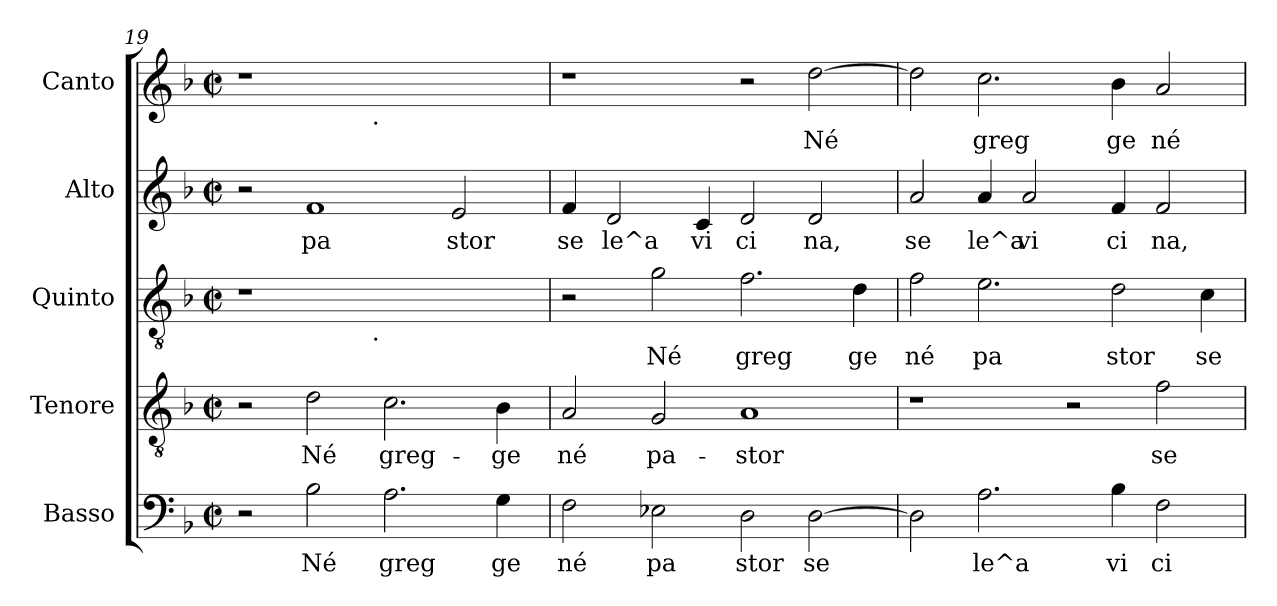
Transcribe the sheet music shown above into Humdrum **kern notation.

**kern	**text	**kern	**text	**kern	**text	**kern	**text	**kern	**text
*part5	*part5	*part4	*part4	*part3	*part3	*part2	*part2	*part1	*part1
*staff5	*staff5	*staff4	*staff4	*staff3	*staff3	*staff2	*staff2	*staff1	*staff1
*I"Basso	*	*I"Tenore	*	*I"Quinto	*	*I"Alto	*	*I"Canto	*
*clefF4	*	*clefGv2	*	*clefGv2	*	*clefG2	*	*clefG2	*
*k[b-]	*	*k[b-]	*	*k[b-]	*	*k[b-]	*	*k[b-]	*
*F:	*	*F:	*	*F:	*	*F:	*	*F:	*
*M2/2	*	*M2/2	*	*M2/2	*	*M2/2	*	*M2/2	*
*met(c|)	*	*met(c|)	*	*met(c|)	*	*met(c|)	*	*met(c|)	*
=19	=19	=19	=19	=19	=19	=19	=19	=19	=19
*	*	*	*	*^	*	*	*	*^	*
2r	.	2r	.	1r	2ryy	.	2r	.	1r	2ryy	.
!	!LO:LY:b:cj	!	!LO:LY:b:cj	!	!	!	!	!LO:LY:b:cj	!	!	!
2B-\	Né	2d\	Né	.	4...ryy	.	1f	pa	.	4...ryy	.
!	!	!	!	!	!	!	!	!	!	!LO:TX:b:t=.	!
!	!	!	!	!	!LO:TX:b:t=.	!	!	!	!	!	!
.	.	.	.	.	1ryy	.	.	.	.	1ryy	.
!	!LO:LY:b:cj	!	!LO:LY:b:cj	!	!	!	!	!	!	!	!
2.A\	greg	2.c\	greg-	1ryy	.	.	.	.	1ryy	.	.
!	!	!	!	!	!	!	!	!LO:LY:b:cj	!	!	!
.	.	.	.	.	.	.	2e/	stor	.	.	.
!	!LO:LY:b:cj	!	!LO:LY:b:cj	!	!	!	!	!	!	!	!
4G\	ge	4B-\	-ge	.	.	.	.	.	.	.	.
.	.	.	.	.	32ryy	.	.	.	.	32ryy	.
=20	=20	=20	=20	=20	=20	=20	=20	=20	=20	=20	=20
!	!LO:LY:b:cj	!	!LO:LY:b:cj	!	!	!	!	!LO:LY:b:cj	!	!	!
*	*	*	*	*v	*v	*	*	*	*v	*v	*
2F\	né	2A/	né	2r	.	4f/	se	1r	.
!	!	!	!	!	!	!	!LO:LY:b:cj	!	!
.	.	.	.	.	.	2d/	le^a	.	.
!	!LO:LY:b:cj	!	!LO:LY:b:cj	!	!LO:LY:b:cj	!	!	!	!
2E-X\	pa	2G/	pa-	2g\	Né	.	.	.	.
!	!	!	!	!	!	!	!LO:LY:b:cj	!	!
.	.	.	.	.	.	4c/	vi	.	.
!	!LO:LY:b:cj	!	!LO:LY:b:cj	!	!LO:LY:b:cj	!	!LO:LY:b:cj	!	!
2D\	stor	1A	-stor	2.f\	greg	2d/	ci	2r	.
!	!LO:LY:b:cj	!	!	!	!	!	!LO:LY:b:cj	!	!LO:LY:b:cj
[>2D\	se	.	.	.	.	2d/	na,	[>2dd\	Né
!	!	!	!	!	!LO:LY:b:cj	!	!	!	!
.	.	.	.	4d\	ge	.	.	.	.
=21	=21	=21	=21	=21	=21	=21	=21	=21	=21
!	!LO:LY:b:cj	!	!	!	!LO:LY:b:cj	!	!LO:LY:b:cj	!	!LO:LY:b:cj
2D\]	.	1r	.	2f\	né	2a/	se	2dd\]	.
!	!LO:LY:b:cj	!	!	!	!LO:LY:b:cj	!	!LO:LY:b:cj	!	!LO:LY:b:cj
2.A\	le^a	.	.	2.e\	pa	4a/	le^a	2.cc\	greg
!	!	!	!	!	!	!	!LO:LY:b:cj	!	!
.	.	.	.	.	.	2a/	vi	.	.
.	.	2r	.	.	.	.	.	.	.
!	!LO:LY:b:cj	!	!	!	!LO:LY:b:cj	!	!LO:LY:b:cj	!	!LO:LY:b:cj
4B-\	vi	.	.	2d\	stor	4f/	ci	4b-\	ge
!	!LO:LY:b:cj	!	!LO:LY:b:cj	!	!	!	!LO:LY:b:cj	!	!LO:LY:b:cj
2F\	ci	2f\	se	.	.	2f/	na,	2a/	né
!	!	!	!	!	!LO:LY:b:cj	!	!	!	!
.	.	.	.	4c\	se	.	.	.	.
=	=	=	=	=	=	=	=	=	=
*-	*-	*-	*-	*-	*-	*-	*-	*-	*-
